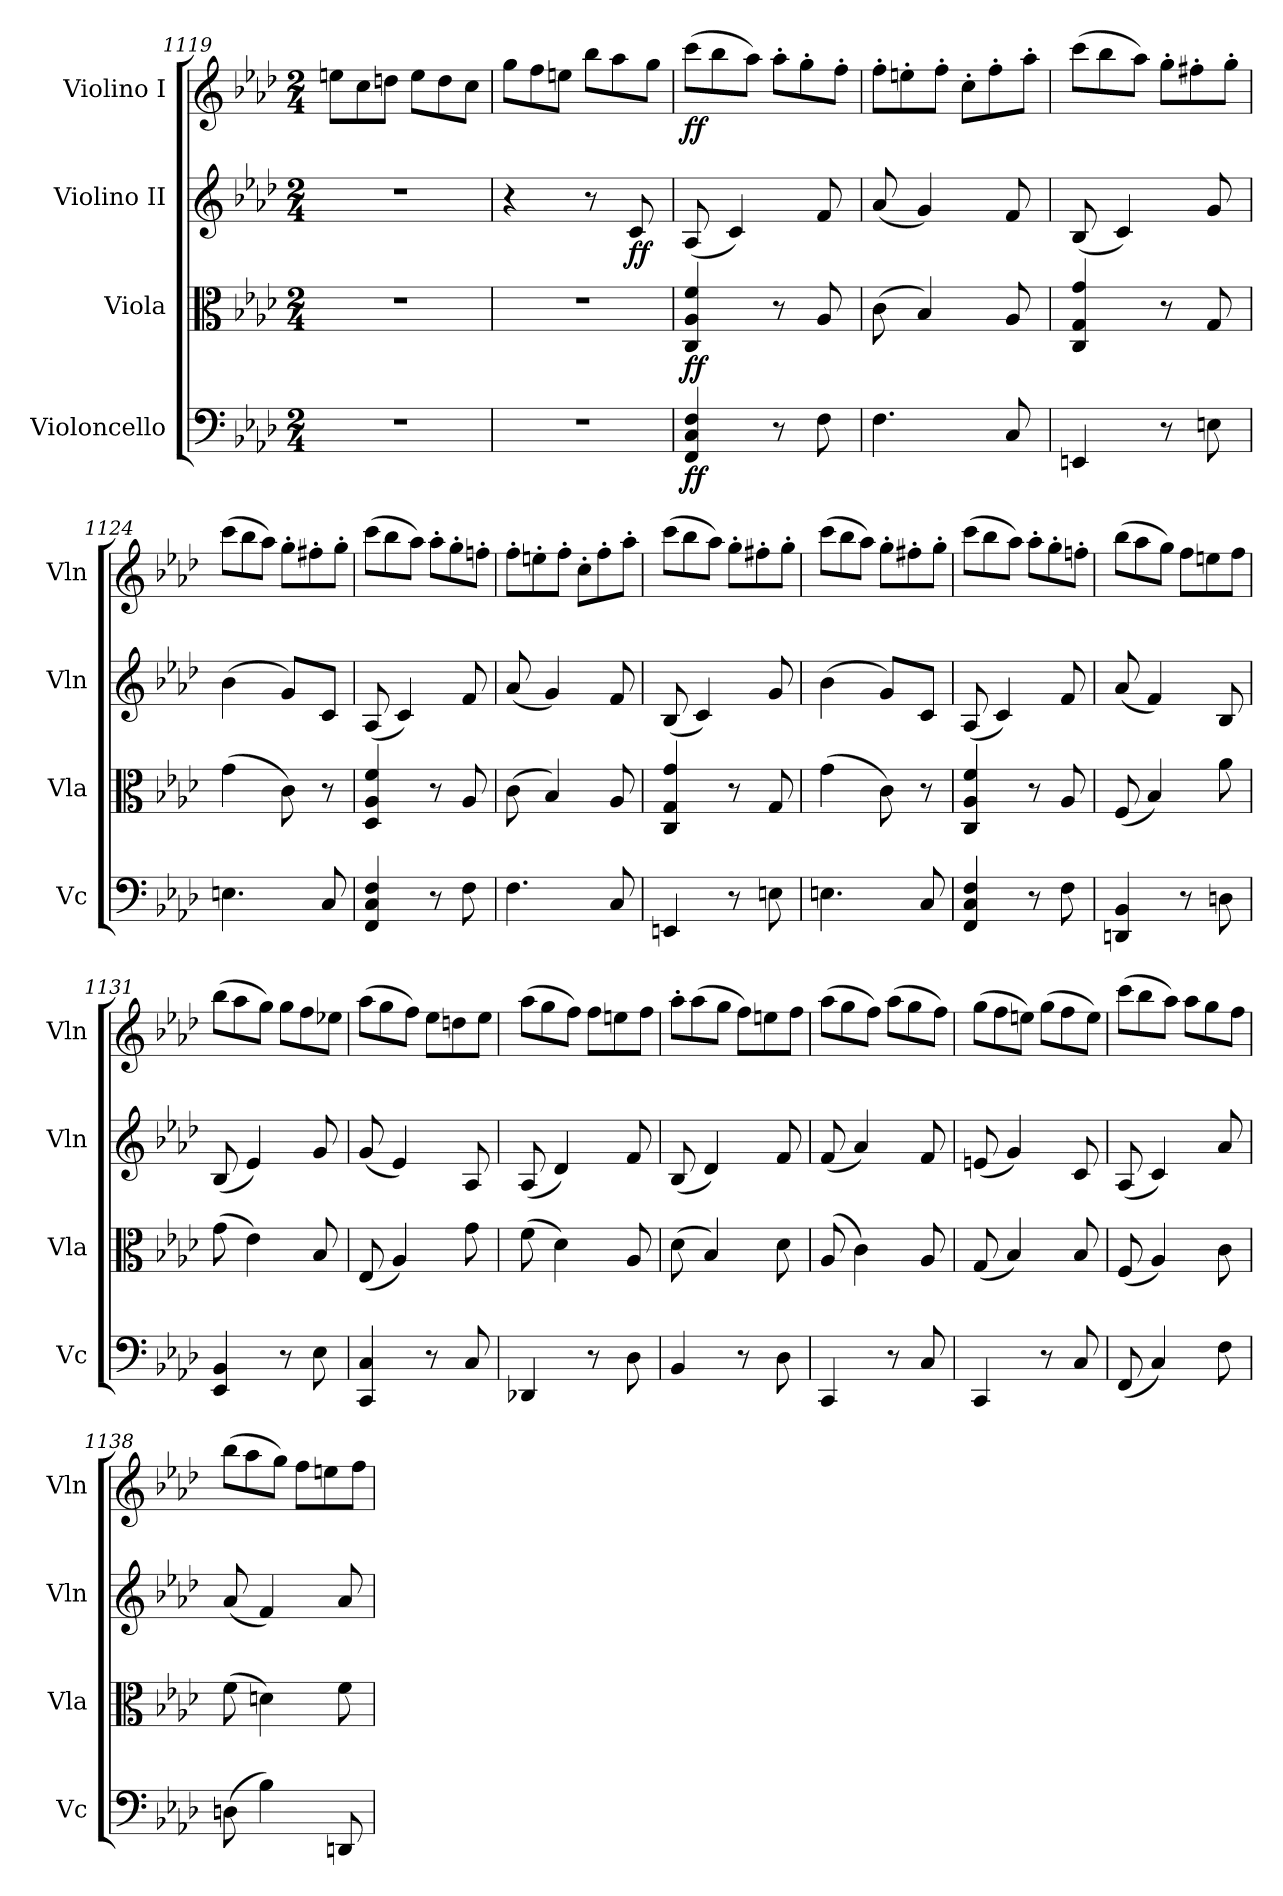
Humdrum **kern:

**kern	**dynam	**kern	**dynam	**kern	**dynam	**kern	**dynam
*part4	*part4	*part3	*part3	*part2	*part2	*part1	*part1
*staff4	*staff4	*staff3	*staff3	*staff2	*staff2	*staff1	*staff1
*I"Violoncello	*	*I"Viola	*	*I"Violino II	*	*I"Violino I	*
*I'Vc	*	*I'Vla	*	*I'Vln	*	*I'Vln	*
*clefF4	*	*clefC3	*	*clefG2	*	*clefG2	*
*k[b-e-a-d-]	*	*k[b-e-a-d-]	*	*k[b-e-a-d-]	*	*k[b-e-a-d-]	*
*M2/4	*	*M2/4	*	*M2/4	*	*M2/4	*
*	*	*	*	*	*	*Xtuplet	*
=1119	=1119	=1119	=1119	=1119	=1119	=1119	=1119
2r	.	2r	.	2r	.	12een\L	.
.	.	.	.	.	.	12cc\	.
.	.	.	.	.	.	12ddn\J	.
.	.	.	.	.	.	12ee\L	.
.	.	.	.	.	.	12dd\	.
.	.	.	.	.	.	12cc\J	.
=1120	=1120	=1120	=1120	=1120	=1120	=1120	=1120
2r	.	2r	.	4r	.	12gg\L	.
.	.	.	.	.	.	12ff\	.
.	.	.	.	.	.	12een\J	.
.	.	.	.	8r	.	12bb-\L	.
.	.	.	.	.	.	12aa-\	.
!	!	!	!	!	!LO:DY:b	!	!
.	.	.	.	8c/	ff	.	.
.	.	.	.	.	.	12gg\J	.
=1121	=1121	=1121	=1121	=1121	=1121	=1121	=1121
!	!LO:DY:b	!	!LO:DY:b	!	!	!	!LO:DY:b
4FF/ 4C/ 4F/	ff	4C/ 4A-/ 4f/	ff	(8A-/	.	(12ccc\L	ff
.	.	.	.	.	.	12bb-\	.
.	.	.	.	4c/)	.	.	.
.	.	.	.	.	.	12aa-\J)	.
8r	.	8r	.	.	.	12aa-'\L	.
.	.	.	.	.	.	12gg'\	.
8F\	.	8A-/	.	8f/	.	.	.
.	.	.	.	.	.	12ff'\J	.
=1122	=1122	=1122	=1122	=1122	=1122	=1122	=1122
4.F\	.	(8c\	.	(8a-/	.	12ff'\L	.
.	.	.	.	.	.	12een'\	.
.	.	4B-/)	.	4g/)	.	.	.
.	.	.	.	.	.	12ff'\J	.
.	.	.	.	.	.	12cc'\L	.
.	.	.	.	.	.	12ff'\	.
8C/	.	8A-/	.	8f/	.	.	.
.	.	.	.	.	.	12aa-'\J	.
!!LO:LB:g=z
=1123	=1123	=1123	=1123	=1123	=1123	=1123	=1123
4EEn/	.	4C/ 4G/ 4g/	.	(8B-/	.	(12ccc\L	.
.	.	.	.	.	.	12bb-\	.
.	.	.	.	4c/)	.	.	.
.	.	.	.	.	.	12aa-\J)	.
8r	.	8r	.	.	.	12gg'\L	.
.	.	.	.	.	.	12ff#X'\	.
8En\	.	8G/	.	8g/	.	.	.
.	.	.	.	.	.	12gg'\J	.
=1124	=1124	=1124	=1124	=1124	=1124	=1124	=1124
4.En\	.	(4g\	.	(4b-\	.	(12ccc\L	.
.	.	.	.	.	.	12bb-\	.
.	.	.	.	.	.	12aa-\J)	.
.	.	8c\)	.	8g/L)	.	12gg'\L	.
.	.	.	.	.	.	12ff#X'\	.
8C/	.	8r	.	8c/J	.	.	.
.	.	.	.	.	.	12gg'\J	.
=1125	=1125	=1125	=1125	=1125	=1125	=1125	=1125
4FF/ 4C/ 4F/	.	4D-/ 4A-/ 4f/	.	(8A-/	.	(12ccc\L	.
.	.	.	.	.	.	12bb-\	.
.	.	.	.	4c/)	.	.	.
.	.	.	.	.	.	12aa-\J)	.
8r	.	8r	.	.	.	12aa-'\L	.
.	.	.	.	.	.	12gg'\	.
8F\	.	8A-/	.	8f/	.	.	.
.	.	.	.	.	.	12ffn'\J	.
=1126	=1126	=1126	=1126	=1126	=1126	=1126	=1126
4.F\	.	(8c\	.	(8a-/	.	12ff'\L	.
.	.	.	.	.	.	12een'\	.
.	.	4B-/)	.	4g/)	.	.	.
.	.	.	.	.	.	12ff'\J	.
.	.	.	.	.	.	12cc'\L	.
.	.	.	.	.	.	12ff'\	.
8C/	.	8A-/	.	8f/	.	.	.
.	.	.	.	.	.	12aa-'\J	.
=1127	=1127	=1127	=1127	=1127	=1127	=1127	=1127
4EEn/	.	4C/ 4G/ 4g/	.	(8B-/	.	(12ccc\L	.
.	.	.	.	.	.	12bb-\	.
.	.	.	.	4c/)	.	.	.
.	.	.	.	.	.	12aa-\J)	.
8r	.	8r	.	.	.	12gg'\L	.
.	.	.	.	.	.	12ff#X'\	.
8En\	.	8G/	.	8g/	.	.	.
.	.	.	.	.	.	12gg'\J	.
=1128	=1128	=1128	=1128	=1128	=1128	=1128	=1128
4.En\	.	(4g\	.	(4b-\	.	(12ccc\L	.
.	.	.	.	.	.	12bb-\	.
.	.	.	.	.	.	12aa-\J)	.
.	.	8c\)	.	8g/L)	.	12gg'\L	.
.	.	.	.	.	.	12ff#X'\	.
8C/	.	8r	.	8c/J	.	.	.
.	.	.	.	.	.	12gg'\J	.
=1129	=1129	=1129	=1129	=1129	=1129	=1129	=1129
4FF/ 4C/ 4F/	.	4C/ 4A-/ 4f/	.	(8A-/	.	(12ccc\L	.
.	.	.	.	.	.	12bb-\	.
.	.	.	.	4c/)	.	.	.
.	.	.	.	.	.	12aa-\J)	.
8r	.	8r	.	.	.	12aa-'\L	.
.	.	.	.	.	.	12gg'\	.
8F\	.	8A-/	.	8f/	.	.	.
.	.	.	.	.	.	12ffn'\J	.
!!LO:PB:g=z
=1130	=1130	=1130	=1130	=1130	=1130	=1130	=1130
!	!LO:DY:b	!	!LO:DY:b	!	!LO:DY:b	!	!LO:DY:b
4DDn/ 4BB-/	other-dynamics	(8F/	other-dynamics	(8a-/	other-dynamics	(12bb-\L	other-dynamics
.	.	.	.	.	.	12aa-\	.
.	.	4B-/)	.	4f/)	.	.	.
.	.	.	.	.	.	12gg\J)	.
8r	.	.	.	.	.	12ff\L	.
.	.	.	.	.	.	12een\	.
8Dn\	.	8a-\	.	8B-/	.	.	.
.	.	.	.	.	.	12ff\J	.
=1131	=1131	=1131	=1131	=1131	=1131	=1131	=1131
4EE-/ 4BB-/	.	(8g\	.	(8B-/	.	(12bb-\L	.
.	.	.	.	.	.	12aa-\	.
.	.	4e-\)	.	4e-/)	.	.	.
.	.	.	.	.	.	12gg\J)	.
8r	.	.	.	.	.	12gg\L	.
.	.	.	.	.	.	12ff\	.
8E-\	.	8B-/	.	8g/	.	.	.
.	.	.	.	.	.	12ee-X\J	.
=1132	=1132	=1132	=1132	=1132	=1132	=1132	=1132
4CC/ 4C/	.	(8E-/	.	(8g/	.	(12aa-\L	.
.	.	.	.	.	.	12gg\	.
.	.	4A-/)	.	4e-/)	.	.	.
.	.	.	.	.	.	12ff\J)	.
8r	.	.	.	.	.	12ee-\L	.
.	.	.	.	.	.	12ddn\	.
8C/	.	8g\	.	8A-/	.	.	.
.	.	.	.	.	.	12ee-\J	.
=1133	=1133	=1133	=1133	=1133	=1133	=1133	=1133
4DD-X/	.	(8f\	.	(8A-/	.	(12aa-\L	.
.	.	.	.	.	.	12gg\	.
.	.	4d-\)	.	4d-/)	.	.	.
.	.	.	.	.	.	12ff\J)	.
8r	.	.	.	.	.	12ff\L	.
.	.	.	.	.	.	12een\	.
8D-\	.	8A-/	.	8f/	.	.	.
.	.	.	.	.	.	12ff\J	.
=1134	=1134	=1134	=1134	=1134	=1134	=1134	=1134
4BB-/	.	(8d-\	.	(8B-/	.	12aa-'\L	.
.	.	.	.	.	.	(12aa-\	.
.	.	4B-/)	.	4d-/)	.	.	.
.	.	.	.	.	.	12gg\J	.
8r	.	.	.	.	.	12ff\L)	.
.	.	.	.	.	.	12een\	.
8D-\	.	8d-\	.	8f/	.	.	.
.	.	.	.	.	.	12ff\J	.
=1135	=1135	=1135	=1135	=1135	=1135	=1135	=1135
4CC/	.	(8A-/	.	(8f/	.	(12aa-\L	.
.	.	.	.	.	.	12gg\	.
.	.	4c\)	.	4a-/)	.	.	.
.	.	.	.	.	.	12ff\J)	.
8r	.	.	.	.	.	(12aa-\L	.
.	.	.	.	.	.	12gg\	.
8C/	.	8A-/	.	8f/	.	.	.
.	.	.	.	.	.	12ff\J)	.
=1136	=1136	=1136	=1136	=1136	=1136	=1136	=1136
4CC/	.	(8G/	.	(8en/	.	(12gg\L	.
.	.	.	.	.	.	12ff\	.
.	.	4B-/)	.	4g/)	.	.	.
.	.	.	.	.	.	12een\J)	.
8r	.	.	.	.	.	(12gg\L	.
.	.	.	.	.	.	12ff\	.
8C/	.	8B-/	.	8c/	.	.	.
.	.	.	.	.	.	12ee\J)	.
!!LO:LB:g=z
=1137	=1137	=1137	=1137	=1137	=1137	=1137	=1137
(8FF/	.	(8F/	.	(8A-/	.	(12ccc\L	.
.	.	.	.	.	.	12bb-\	.
4C/)	.	4A-/)	.	4c/)	.	.	.
.	.	.	.	.	.	12aa-\J)	.
.	.	.	.	.	.	12aa-\L	.
.	.	.	.	.	.	12gg\	.
8F\	.	8c\	.	8a-/	.	.	.
.	.	.	.	.	.	12ff\J	.
=1138	=1138	=1138	=1138	=1138	=1138	=1138	=1138
(8Dn\	.	(8f\	.	(8a-/	.	(12bb-\L	.
.	.	.	.	.	.	12aa-\	.
4B-\)	.	4dn\)	.	4f/)	.	.	.
.	.	.	.	.	.	12gg\J)	.
.	.	.	.	.	.	12ff\L	.
.	.	.	.	.	.	12een\	.
8DDn/	.	8f\	.	8a-/	.	.	.
.	.	.	.	.	.	12ff\J	.
=	=	=	=	=	=	=	=
*-	*-	*-	*-	*-	*-	*-	*-
